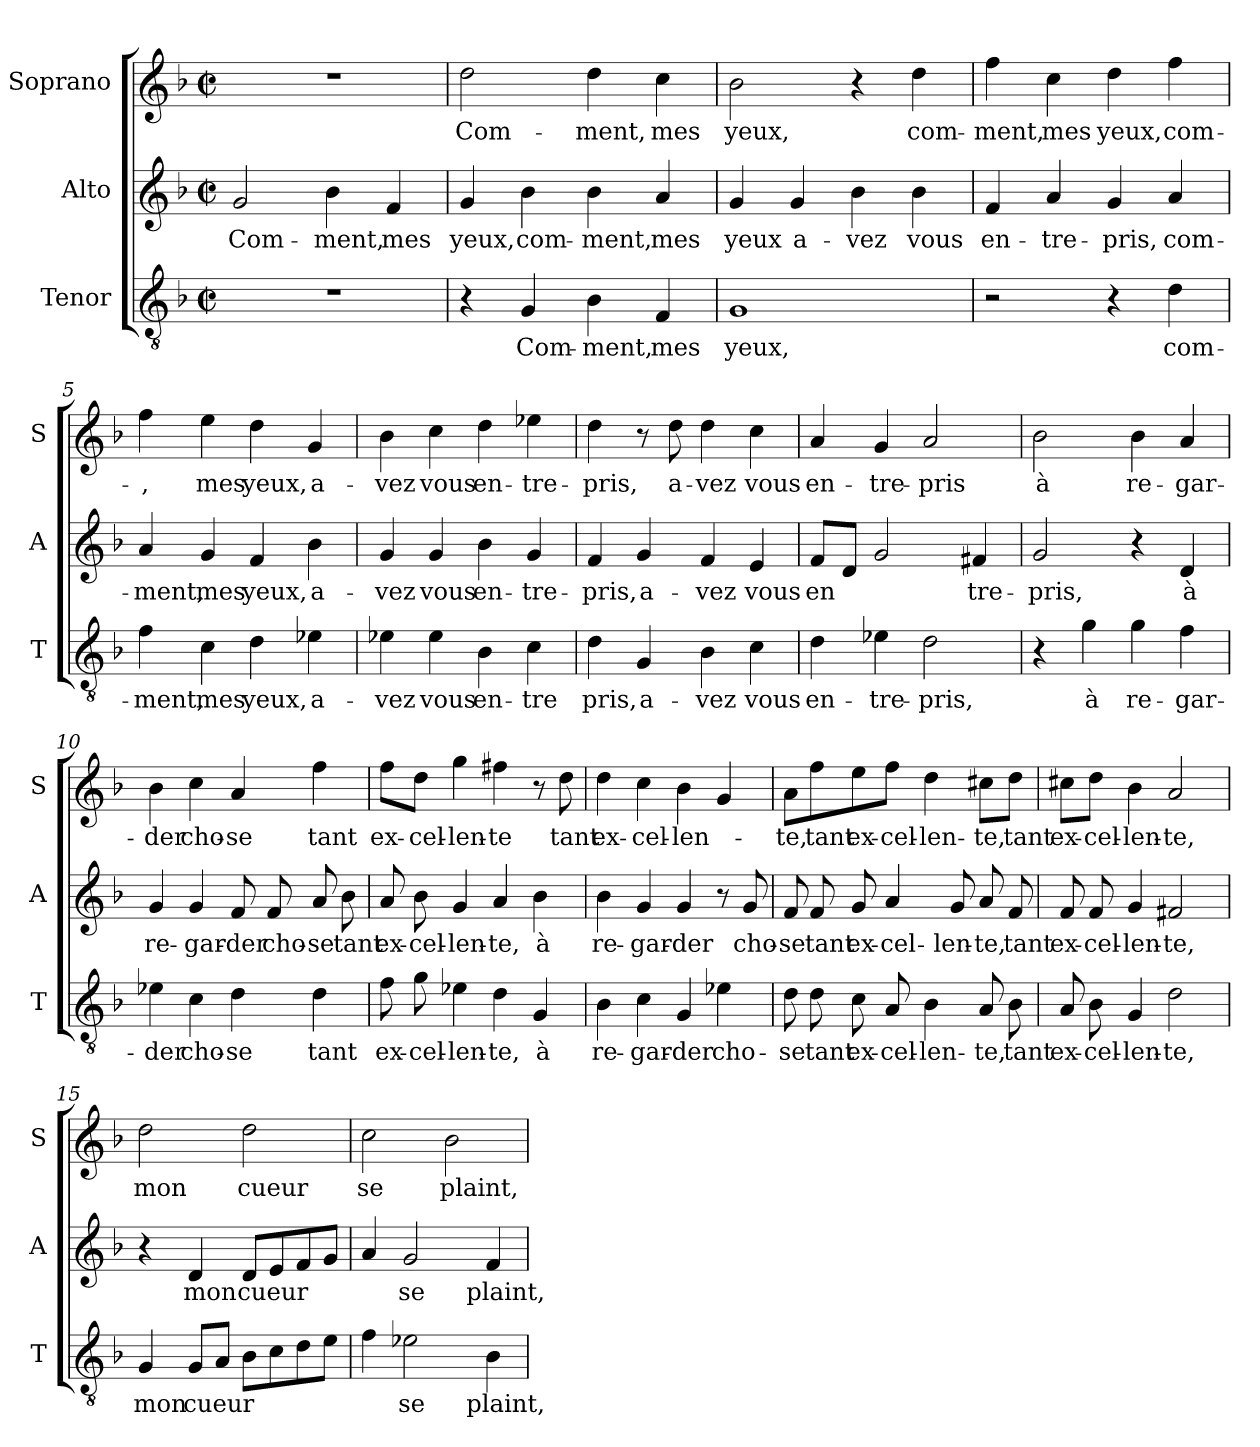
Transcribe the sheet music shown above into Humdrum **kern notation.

**kern	**text	**kern	**text	**kern	**text
*part3	*part3	*part2	*part2	*part1	*part1
*staff3	*staff3	*staff2	*staff2	*staff1	*staff1
*I"Tenor	*	*I"Alto	*	*I"Soprano	*
*I'T	*	*I'A	*	*I'S	*
*clefGv2	*	*clefG2	*	*clefG2	*
*k[b-]	*	*k[b-]	*	*k[b-]	*
*F:	*	*F:	*	*F:	*
*M2/2	*	*M2/2	*	*M2/2	*
*met(c|)	*	*met(c|)	*	*met(c|)	*
=1	=1	=1	=1	=1	=1
!	!	!	!LO:LY:b	!	!
1r	.	2g/	Com-	1r	.
!	!	!	!LO:LY:b	!	!
.	.	4b-\	-ment,	.	.
!	!	!	!LO:LY:b	!	!
.	.	4f/	mes	.	.
=2	=2	=2	=2	=2	=2
!	!	!	!LO:LY:b	!	!LO:LY:b
4r	.	4g/	yeux,	2dd\	Com-
!	!LO:LY:b	!	!LO:LY:b	!	!
4G/	Com-	4b-\	com-	.	.
!	!LO:LY:b	!	!LO:LY:b	!	!LO:LY:b
4B-\	-ment,	4b-\	-ment,	4dd\	-ment,
!	!LO:LY:b	!	!LO:LY:b	!	!LO:LY:b
4F/	mes	4a/	mes	4cc\	mes
=3	=3	=3	=3	=3	=3
!	!LO:LY:b	!	!LO:LY:b	!	!LO:LY:b
1G	yeux,	4g/	yeux	2b-\	yeux,
!	!	!	!LO:LY:b	!	!
.	.	4g/	a-	.	.
!	!	!	!LO:LY:b	!	!
.	.	4b-\	-vez	4r	.
!	!	!	!LO:LY:b	!	!LO:LY:b
.	.	4b-\	vous	4dd\	com-
=4	=4	=4	=4	=4	=4
!	!	!	!LO:LY:b	!	!LO:LY:b
2r	.	4f/	en-	4ff\	-ment,
!	!	!	!LO:LY:b	!	!LO:LY:b
.	.	4a/	-tre-	4cc\	mes
!	!	!	!LO:LY:b	!	!LO:LY:b
4r	.	4g/	-pris,	4dd\	yeux,
!	!LO:LY:b	!	!LO:LY:b	!	!LO:LY:b
4d\	com-	4a/	com-	4ff\	com-
=5	=5	=5	=5	=5	=5
!	!LO:LY:b	!	!LO:LY:b	!	!LO:LY:b
4f\	-ment,	4a/	-ment,	4ff\	-,
!	!LO:LY:b	!	!LO:LY:b	!	!LO:LY:b
4c\	mes	4g/	mes	4ee\	mes
!	!LO:LY:b	!	!LO:LY:b	!	!LO:LY:b
4d\	yeux,	4f/	yeux,	4dd\	yeux,
!	!LO:LY:b	!	!LO:LY:b	!	!LO:LY:b
4e-X\	a-	4b-\	a-	4g/	a-
!!LO:LB:g=z
=6	=6	=6	=6	=6	=6
!	!LO:LY:b	!	!LO:LY:b	!	!LO:LY:b
4e-X\	-vez	4g/	-vez	4b-\	-vez
!	!LO:LY:b	!	!LO:LY:b	!	!LO:LY:b
4e-\	vous	4g/	vous	4cc\	vous
!	!LO:LY:b	!	!LO:LY:b	!	!LO:LY:b
4B-\	en-	4b-\	en-	4dd\	en-
!	!LO:LY:b	!	!LO:LY:b	!	!LO:LY:b
4c\	-tre	4g/	-tre-	4ee-X\	-tre-
=7	=7	=7	=7	=7	=7
!	!LO:LY:b	!	!LO:LY:b	!	!LO:LY:b
4d\	pris,	4f/	-pris,	4dd\	-pris,
!	!LO:LY:b	!	!LO:LY:b	!	!
4G/	a-	4g/	a-	8r	.
!	!	!	!	!	!LO:LY:b
.	.	.	.	8dd\	a-
!	!LO:LY:b	!	!LO:LY:b	!	!LO:LY:b
4B-\	-vez	4f/	-vez	4dd\	-vez
!	!LO:LY:b	!	!LO:LY:b	!	!LO:LY:b
4c\	vous	4e/	vous	4cc\	vous
=8	=8	=8	=8	=8	=8
!	!LO:LY:b	!	!LO:LY:b	!	!LO:LY:b
4d\	en-	8f/L	en	4a/	en-
.	.	8d/J	.	.	.
!	!LO:LY:b	!	!	!	!LO:LY:b
4e-X\	-tre-	2g/	.	4g/	-tre-
!	!LO:LY:b	!	!	!	!LO:LY:b
2d\	-pris,	.	.	2a/	-pris
!	!	!	!LO:LY:b	!	!
.	.	4f#X/	tre-	.	.
=9	=9	=9	=9	=9	=9
!	!	!	!LO:LY:b	!	!LO:LY:b
4r	.	2g/	-pris,	2b-\	à
!	!LO:LY:b	!	!	!	!
4g\	à	.	.	.	.
!	!LO:LY:b	!	!	!	!LO:LY:b
4g\	re-	4r	.	4b-\	re-
!	!LO:LY:b	!	!LO:LY:b	!	!LO:LY:b
4f\	-gar-	4d/	à	4a/	-gar-
=10	=10	=10	=10	=10	=10
!	!LO:LY:b	!	!LO:LY:b	!	!LO:LY:b
4e-X\	-der	4g/	re-	4b-\	-der
!	!LO:LY:b	!	!LO:LY:b	!	!LO:LY:b
4c\	cho-	4g/	-gar-	4cc\	cho-
!	!LO:LY:b	!	!LO:LY:b	!	!LO:LY:b
4d\	-se	8f/	-der	4a/	-se
!	!	!	!LO:LY:b	!	!
.	.	8f/	cho-	.	.
!	!LO:LY:b	!	!LO:LY:b	!	!LO:LY:b
4d\	tant	8a/	-se	4ff\	tant
!	!	!	!LO:LY:b	!	!
.	.	8b-\	tant	.	.
!!LO:LB:g=z
=11	=11	=11	=11	=11	=11
!	!LO:LY:b	!	!LO:LY:b	!	!LO:LY:b
8f\	ex-	8a/	ex-	8ff\L	ex-
!	!LO:LY:b	!	!LO:LY:b	!	!LO:LY:b
8g\	-cel-	8b-\	-cel-	8dd\J	-cel-
!	!LO:LY:b	!	!LO:LY:b	!	!LO:LY:b
4e-X\	-len-	4g/	-len-	4gg\	-len-
!	!LO:LY:b	!	!LO:LY:b	!	!LO:LY:b
4d\	-te,	4a/	-te,	4ff#X\	-te
!	!LO:LY:b	!	!LO:LY:b	!	!
4G/	à	4b-\	à	8r	.
!	!	!	!	!	!LO:LY:b
.	.	.	.	8dd\	tant
=12	=12	=12	=12	=12	=12
!	!LO:LY:b	!	!LO:LY:b	!	!LO:LY:b
4B-\	re-	4b-\	re-	4dd\	ex-
!	!LO:LY:b	!	!LO:LY:b	!	!LO:LY:b
4c\	-gar-	4g/	-gar-	4cc\	-cel-
!	!LO:LY:b	!	!LO:LY:b	!	!LO:LY:b
4G/	-der	4g/	-der	4b-\	-len-
!	!LO:LY:b	!	!	!	!
4e-X\	cho-	8r	.	4g/	.
!	!	!	!LO:LY:b	!	!
.	.	8g/	cho-	.	.
=13	=13	=13	=13	=13	=13
!	!LO:LY:b	!	!LO:LY:b	!	!LO:LY:b
8d\	-se	8f/	-se	8a\L	-te,
!	!LO:LY:b	!	!LO:LY:b	!	!LO:LY:b
8d\	tant	8f/	tant	8ff\	tant
!	!LO:LY:b	!	!LO:LY:b	!	!LO:LY:b
8c\	ex-	8g/	ex-	8ee\	ex-
!	!LO:LY:b	!	!LO:LY:b	!	!LO:LY:b
8A/	-cel-	4a/	-cel-	8ff\J	-cel-
!	!LO:LY:b	!	!	!	!LO:LY:b
4B-\	-len-	.	.	4dd\	-len-
!	!	!	!LO:LY:b	!	!
.	.	8g/	-len-	.	.
!	!LO:LY:b	!	!LO:LY:b	!	!LO:LY:b
8A/	-te,	8a/	-te,	8cc#X\L	-te,
!	!LO:LY:b	!	!LO:LY:b	!	!LO:LY:b
8B-\	tant	8f/	tant	8dd\J	tant
=14	=14	=14	=14	=14	=14
!	!LO:LY:b	!	!LO:LY:b	!	!LO:LY:b
8A/	ex-	8f/	ex-	8cc#X\L	ex-
!	!LO:LY:b	!	!LO:LY:b	!	!LO:LY:b
8B-\	-cel-	8f/	-cel-	8dd\J	-cel-
!	!LO:LY:b	!	!LO:LY:b	!	!LO:LY:b
4G/	-len-	4g/	-len-	4b-\	-len-
!	!LO:LY:b	!	!LO:LY:b	!	!LO:LY:b
2d\	-te,	2f#X/	-te,	2a/	-te,
!!LO:LB:g=z
=15	=15	=15	=15	=15	=15
!	!LO:LY:b	!	!	!	!LO:LY:b
4G/	mon	4r	.	2dd\	mon
!	!LO:LY:b	!	!LO:LY:b	!	!
8G/L	cueur	4d/	mon	.	.
8A/J	.	.	.	.	.
!	!	!	!LO:LY:b	!	!LO:LY:b
8B-\L	.	8d/L	cueur	2dd\	cueur
8c\	.	8e/	.	.	.
8d\	.	8f/	.	.	.
8e\J	.	8g/J	.	.	.
=16	=16	=16	=16	=16	=16
!	!	!	!	!	!LO:LY:b
4f\	.	4a/	.	2cc\	se
!	!LO:LY:b	!	!LO:LY:b	!	!
2e-X\	se	2g/	se	.	.
!	!	!	!	!	!LO:LY:b
.	.	.	.	2b-\	plaint,
!	!LO:LY:b	!	!LO:LY:b	!	!
4B-\	plaint,	4f/	plaint,	.	.
=	=	=	=	=	=
*-	*-	*-	*-	*-	*-
